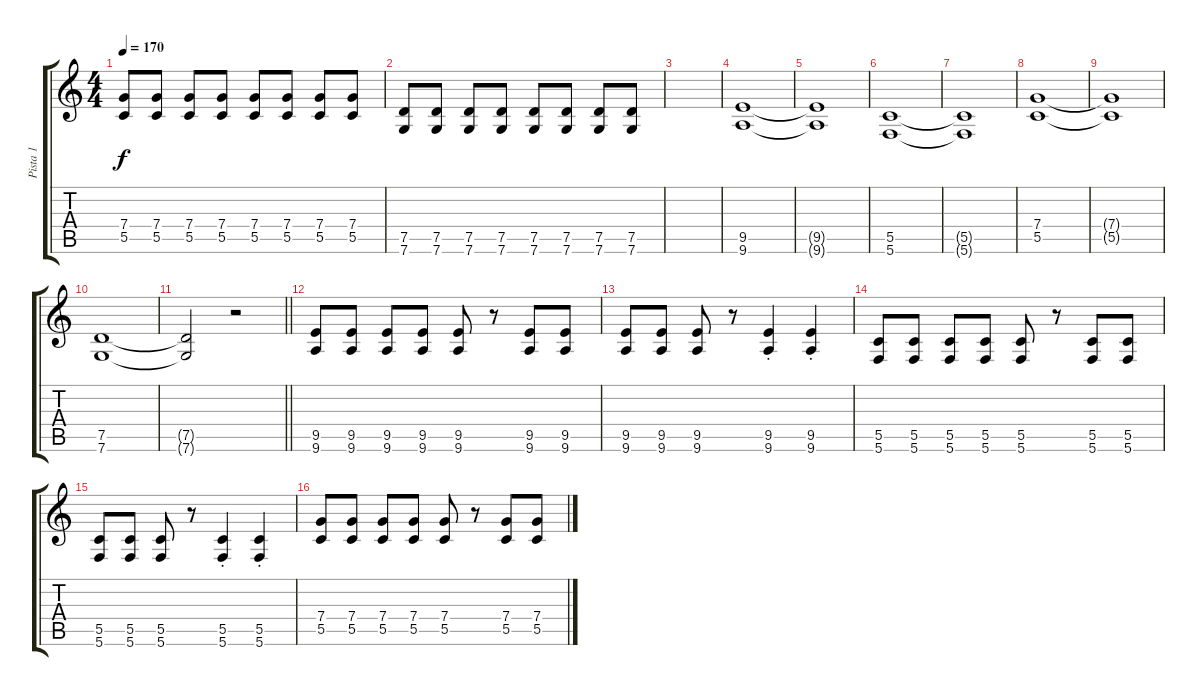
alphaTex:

\track ("Pista 1" "Pista 1") {instrument distortionguitar}
\staff {score tabs}
\tuning (D4 A3 F3 C3 G2 C2) {hide}
\ts (4 4)
\tempo 170
\clef g2
\ks c
(7.4 5.5).8{dy f} (7.4 5.5).8 (7.4 5.5).8 (7.4 5.5).8 (7.4 5.5).8 (7.4 5.5).8 (7.4 5.5).8 (7.4 5.5).8 |
(7.5 7.6).8 (7.5 7.6).8 (7.5 7.6).8 (7.5 7.6).8 (7.5 7.6).8 (7.5 7.6).8 (7.5 7.6).8 (7.5 7.6).8 |
|
(9.5 9.6).1 |
(9.5{t} 9.6{t}).1 |
(5.5 5.6).1 |
(5.5{t} 5.6{t}).1 |
(7.4 5.5).1 |
(7.4{t} 5.5{t}).1 |
(7.5 7.6).1 |
\barLineRight lightlight
(7.5{t} 7.6{t}).2 r.2 |
(9.5 9.6).8 (9.5 9.6).8 (9.5 9.6).8 (9.5 9.6).8 (9.5 9.6).8 r.8 (9.5 9.6).8 (9.5 9.6).8 |
(9.5 9.6).8 (9.5 9.6).8 (9.5 9.6).8 r.8 (9.5{st} 9.6{st}).4 (9.5{st} 9.6{st}).4 |
(5.5 5.6).8 (5.5 5.6).8 (5.5 5.6).8 (5.5 5.6).8 (5.5 5.6).8 r.8 (5.5 5.6).8 (5.5 5.6).8 |
(5.5 5.6).8 (5.5 5.6).8 (5.5 5.6).8 r.8 (5.5{st} 5.6{st}).4 (5.5{st} 5.6{st}).4 |
(7.4 5.5).8 (7.4 5.5).8 (7.4 5.5).8 (7.4 5.5).8 (7.4 5.5).8 r.8 (7.4 5.5).8 (7.4 5.5).8
